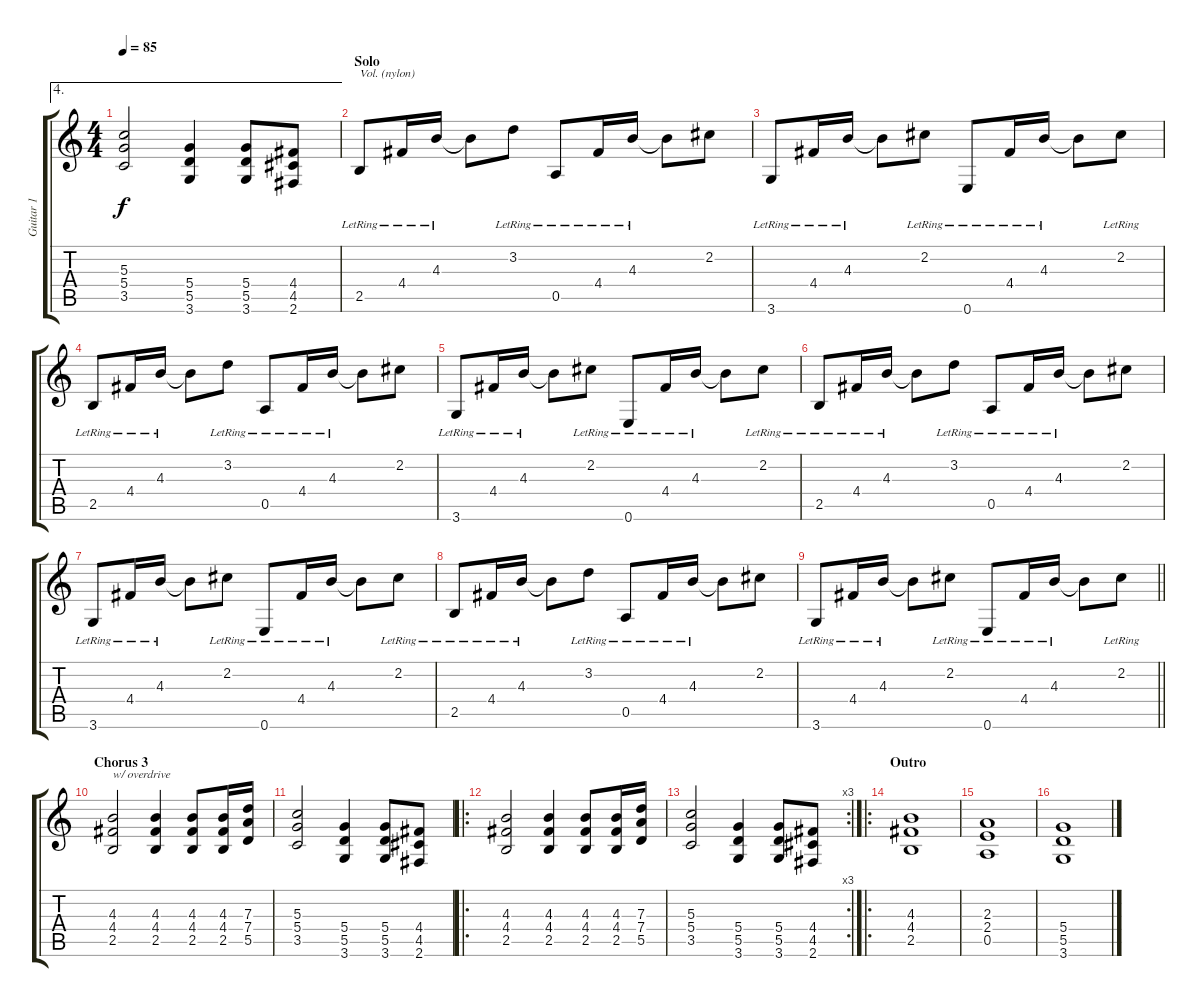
\track ("Guitar 1" "Guitar 1") {instrument acousticguitarnylon}
\staff {score tabs}
\tuning (E4 B3 G3 D3 A2 E2) {hide}
\ae 4
\ts (4 4)
\tempo 85
\clef g2
\ks c
(5.3 5.4 3.5).2{dy f} (5.4 5.5 3.6).4 (5.4 5.5 3.6).8 (4.4 4.5 2.6).8 |
\section ("" "Solo")
2.5{lr}.8{txt "Vol. (nylon)" volume 14 instrument acousticguitarnylon} 4.4{lr}.16 4.3{lr}.16 4.3{t}.8 3.2{lr}.8 0.5{lr}.8 4.4{lr}.16 4.3{lr}.16 4.3{t}.8 2.2.8 |
3.6{lr}.8 4.4{lr}.16 4.3{lr}.16 4.3{t}.8 2.2{lr}.8 0.6{lr}.8 4.4{lr}.16 4.3{lr}.16 4.3{t}.8 2.2{lr}.8 |
2.5{lr}.8 4.4{lr}.16 4.3{lr}.16 4.3{t}.8 3.2{lr}.8 0.5{lr}.8 4.4{lr}.16 4.3{lr}.16 4.3{t}.8 2.2.8 |
3.6{lr}.8 4.4{lr}.16 4.3{lr}.16 4.3{t}.8 2.2{lr}.8 0.6{lr}.8 4.4{lr}.16 4.3{lr}.16 4.3{t}.8 2.2{lr}.8 |
2.5{lr}.8 4.4{lr}.16 4.3{lr}.16 4.3{t}.8 3.2{lr}.8 0.5{lr}.8 4.4{lr}.16 4.3{lr}.16 4.3{t}.8 2.2.8 |
3.6{lr}.8 4.4{lr}.16 4.3{lr}.16 4.3{t}.8 2.2{lr}.8 0.6{lr}.8 4.4{lr}.16 4.3{lr}.16 4.3{t}.8 2.2{lr}.8 |
2.5{lr}.8 4.4{lr}.16 4.3{lr}.16 4.3{t}.8 3.2{lr}.8 0.5{lr}.8 4.4{lr}.16 4.3{lr}.16 4.3{t}.8 2.2.8 |
\barLineRight lightlight
3.6{lr}.8 4.4{lr}.16 4.3{lr}.16 4.3{t}.8 2.2{lr}.8 0.6{lr}.8 4.4{lr}.16 4.3{lr}.16 4.3{t}.8 2.2{lr}.8 |
\section ("" "Chorus 3")
(4.3 4.4 2.5).2{txt "w/ overdrive" volume 15 instrument overdrivenguitar} (4.3 4.4 2.5).4 (4.3 4.4 2.5).8 (4.3 4.4 2.5).16 (7.3 7.4 5.5).16 |
(5.3 5.4 3.5).2 (5.4 5.5 3.6).4 (5.4 5.5 3.6).8 (4.4 4.5 2.6).8 |
\ro
(4.3 4.4 2.5).2 (4.3 4.4 2.5).4 (4.3 4.4 2.5).8 (4.3 4.4 2.5).16 (7.3 7.4 5.5).16 |
\rc 3
(5.3 5.4 3.5).2 (5.4 5.5 3.6).4 (5.4 5.5 3.6).8 (4.4 4.5 2.6).8 |
\ro
\section ("" "Outro")
(4.3 4.4 2.5).1 |
(2.3 2.4 0.5).1 |
(5.4 5.5 3.6).1
